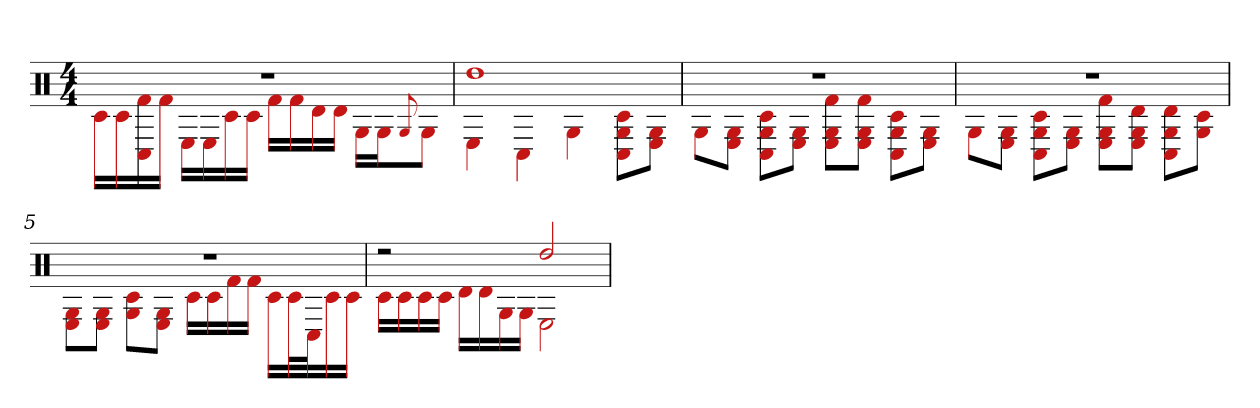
**kern
*part1
*staff1
*clefX
*k[]
*M4/4
=1
*^
1r	16c#LL
.	16c#
.	16C# 16f#
.	16f#JJ
.	16ELL
.	16E
.	16c#
.	16c#JJ
.	16f#LL
.	16f#
.	16d
.	16dJJ
.	16GLL
.	16GJ
.	8qqG
.	8GJ
=2	=2
1dd	4E
.	4C#
.	4G
.	8C# 8c# 8GL
.	8E 8GJ
=3	=3
1r	8GL
.	8G 8EJ
.	8C# 8c# 8GL
.	8G 8EJ
.	8f# 8E 8GL
.	8f# 8E 8GJ
.	8C# 8c# 8GL
.	8G 8EJ
=4	=4
1r	8GL
.	8E 8GJ
.	8c# 8C# 8GL
.	8E 8GJ
.	8E 8G 8f#L
.	8E 8d 8GJ
.	8C# 8d 8GL
.	8c# 8GJ
=5	=5
1r	8E 8GL
.	8E 8GJ
.	8G 8c#L
.	8E 8GJ
.	16c#LL
.	16c#
.	16f#
.	16f#JJ
.	16c#LL
.	32c#L
.	32C#J
.	16c#
.	16c#JJ
=6	=6
2r	16c#LL
.	16c#
.	16c#
.	16c#JJ
.	16dLL
.	16d
.	16G
.	16GJJ
2dd	2E
*v	*v
=
*-
